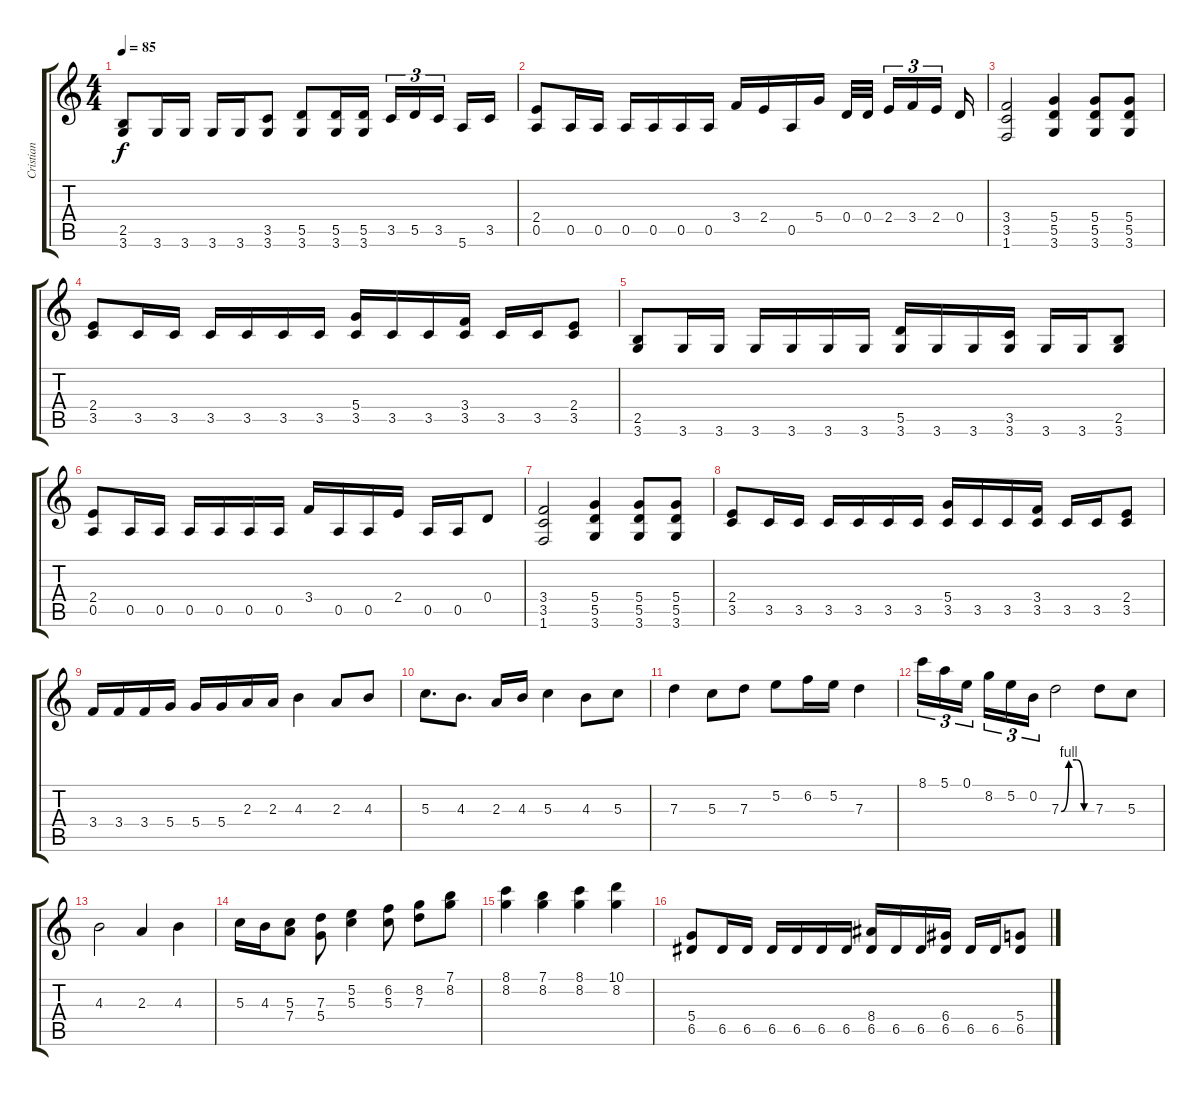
\track ("Cristian" "Cristian") {instrument distortionguitar}
\staff {score tabs}
\tuning (E4 B3 G3 D3 A2 E2) {hide}
\ts (4 4)
\tempo 85
\clef g2
\ks c
(2.5 3.6).8{dy f} 3.6.16 3.6.16 3.6.16 3.6.16 (3.5 3.6).8 (5.5 3.6).8 (5.5 3.6).16 (5.5 3.6).16 3.5.16{tu (3 2)} 5.5.16{tu (3 2)} 3.5.16{tu (3 2)} 5.6.16 3.5.16 |
(2.4 0.5).8 0.5.16 0.5.16 0.5.16 0.5.16 0.5.16 0.5.16 3.4.16 2.4.16 0.5.16 5.4.16 0.4.32 0.4.32 2.4.16{tu (3 2)} 3.4.16{tu (3 2)} 2.4.16{tu (3 2)} 0.4.16 |
(3.4 3.5 1.6).2 (5.4 5.5 3.6).4 (5.4 5.5 3.6).8 (5.4 5.5 3.6).8 |
(2.4 3.5).8 3.5.16 3.5.16 3.5.16 3.5.16 3.5.16 3.5.16 (5.4 3.5).16 3.5.16 3.5.16 (3.4 3.5).16 3.5.16 3.5.16 (2.4 3.5).8 |
(2.5 3.6).8 3.6.16 3.6.16 3.6.16 3.6.16 3.6.16 3.6.16 (5.5 3.6).16 3.6.16 3.6.16 (3.5 3.6).16 3.6.16 3.6.16 (2.5 3.6).8 |
(2.4 0.5).8 0.5.16 0.5.16 0.5.16 0.5.16 0.5.16 0.5.16 3.4.16 0.5.16 0.5.16 2.4.16 0.5.16 0.5.16 0.4.8 |
(3.4 3.5 1.6).2 (5.4 5.5 3.6).4 (5.4 5.5 3.6).8 (5.4 5.5 3.6).8 |
(2.4 3.5).8 3.5.16 3.5.16 3.5.16 3.5.16 3.5.16 3.5.16 (5.4 3.5).16 3.5.16 3.5.16 (3.4 3.5).16 3.5.16 3.5.16 (2.4 3.5).8 |
3.4.16{volume 16} 3.4.16 3.4.16 5.4.16 5.4.16 5.4.16 2.3.16 2.3.16 4.3.4 2.3.8 4.3.8 |
5.3.8{d} 4.3.8{d} 2.3.16 4.3.16 5.3.4 4.3.8 5.3.8 |
7.3.4 5.3.8 7.3.8 5.2.8 6.2.16 5.2.16 7.3.4 |
8.1.16{tu (3 2)} 5.1.16{tu (3 2)} 0.1.16{tu (3 2)} 8.2.16{tu (3 2)} 5.2.16{tu (3 2)} 0.2.16{tu (3 2)} 7.3{be (custom 0 0 15 4 30 4 45 0 60 0)}.2 7.3.8 5.3.8 |
4.3.2 2.3.4 4.3.4 |
5.3.16 4.3.16 (5.3 7.4).8 (7.3 5.4).8 (5.2 5.3).4 (6.2 5.3).8 (8.2 7.3).8 (7.1 8.2).8 |
(8.1 8.2).4 (7.1 8.2).4 (8.1 8.2).4 (10.1 8.2).4 |
(5.4 6.5).8{volume 14} 6.5.16 6.5.16 6.5.16 6.5.16 6.5.16 6.5.16 (8.4 6.5).16 6.5.16 6.5.16 (6.4 6.5).16 6.5.16 6.5.16 (5.4 6.5).8
